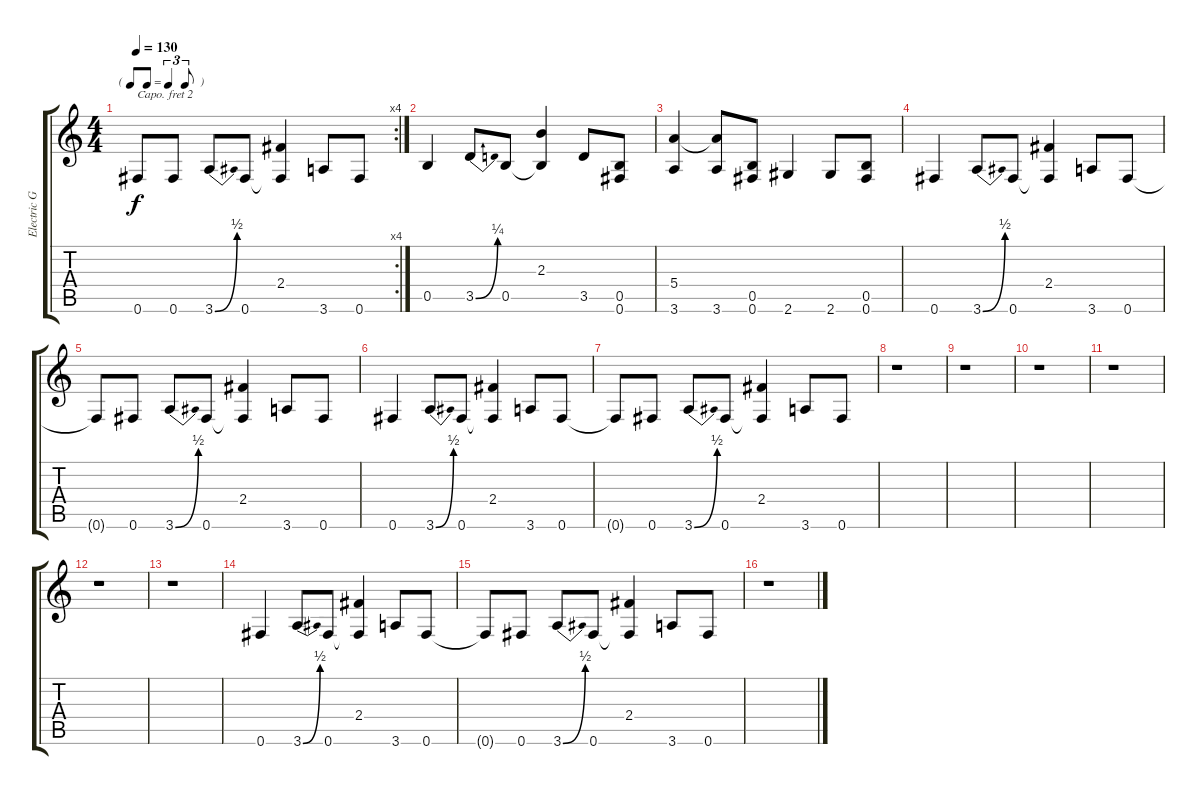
\track ("Electric Guitar (Martin L. Gore)" "Electric G") {instrument electricguitarjazz}
\staff {score tabs}
\capo 2
\tuning (E4 B3 G3 D3 A2 E2) {hide}
\rc 4
\ts (4 4)
\tf triplet8th
\tempo 130
\clef g2
\ks c
0.6{t}.8{dy f} 0.6.8 3.6{be (bend 0 0 60 2)}.8 0.6.8 (2.4 0.6{t}).4 3.6.8 0.6.8 |
0.5.4 3.5{be (bend 0 0 60 1)}.8 0.5.8 (2.3 0.5{t}).4 3.5.8 (0.5 0.6).8 |
(5.4 3.6).4 (5.4{t} 3.6).8 (0.5 0.6).8 2.6.4 2.6.8 (0.5 0.6).8 |
0.6.4 3.6{be (bend 0 0 60 2)}.8 0.6.8 (2.4 0.6{t}).4 3.6.8 0.6.8 |
0.6{t}.8 0.6.8 3.6{be (bend 0 0 60 2)}.8 0.6.8 (2.4 0.6{t}).4 3.6.8 0.6.8 |
0.6.4 3.6{be (bend 0 0 60 2)}.8 0.6.8 (2.4 0.6{t}).4 3.6.8 0.6.8 |
0.6{t}.8 0.6.8 3.6{be (bend 0 0 60 2)}.8 0.6.8 (2.4 0.6{t}).4 3.6.8 0.6.8 |
r.1 |
r.1 |
r.1 |
r.1 |
r.1 |
r.1 |
0.6.4 3.6{be (bend 0 0 60 2)}.8 0.6.8 (2.4 0.6{t}).4 3.6.8 0.6.8 |
0.6{t}.8 0.6.8 3.6{be (bend 0 0 60 2)}.8 0.6.8 (2.4 0.6{t}).4 3.6.8 0.6.8 |
r.1
